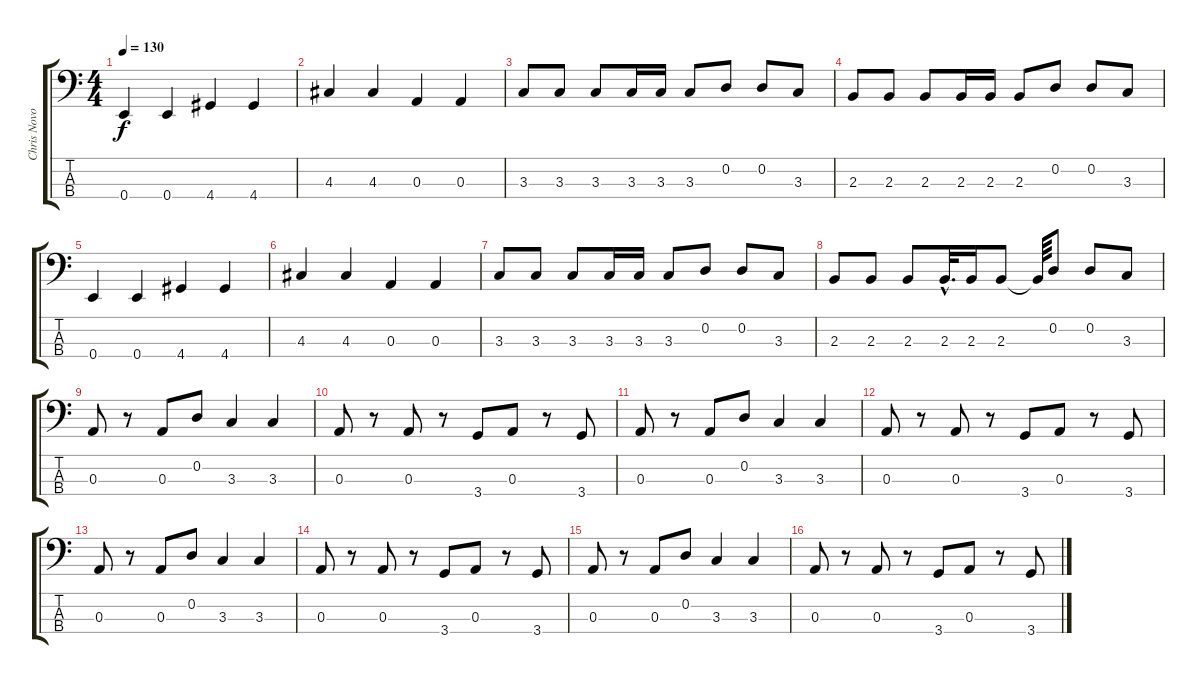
\track ("Chris Novoselic -Bass-" "Chris Novo") {instrument electricbassfinger}
\staff {score tabs}
\tuning (G2 D2 A1 E1) {hide}
\ts (4 4)
\tempo 130
\clef f4
\ks c
0.4.4{dy f} 0.4.4 4.4.4 4.4.4 |
4.3.4 4.3.4 0.3.4 0.3.4 |
3.3.8 3.3.8 3.3.8 3.3.16 3.3.16 3.3.8 0.2.8 0.2.8 3.3.8 |
2.3.8 2.3.8 2.3.8 2.3.16 2.3.16 2.3.8 0.2.8 0.2.8 3.3.8 |
0.4.4 0.4.4 4.4.4 4.4.4 |
4.3.4 4.3.4 0.3.4 0.3.4 |
3.3.8 3.3.8 3.3.8 3.3.16 3.3.16 3.3.8 0.2.8 0.2.8 3.3.8 |
2.3.8 2.3.8 2.3.8 2.3{hac}.32{d} 2.3.16 2.3.8 2.3{t}.64 0.2.8 0.2.8 3.3.8 |
0.3.8 r.8 0.3.8 0.2.8 3.3.4 3.3.4 |
0.3.8 r.8 0.3.8 r.8 3.4.8 0.3.8 r.8 3.4.8 |
0.3.8 r.8 0.3.8 0.2.8 3.3.4 3.3.4 |
0.3.8 r.8 0.3.8 r.8 3.4.8 0.3.8 r.8 3.4.8 |
0.3.8 r.8 0.3.8 0.2.8 3.3.4 3.3.4 |
0.3.8 r.8 0.3.8 r.8 3.4.8 0.3.8 r.8 3.4.8 |
0.3.8 r.8 0.3.8 0.2.8 3.3.4 3.3.4 |
0.3.8 r.8 0.3.8 r.8 3.4.8 0.3.8 r.8 3.4.8
